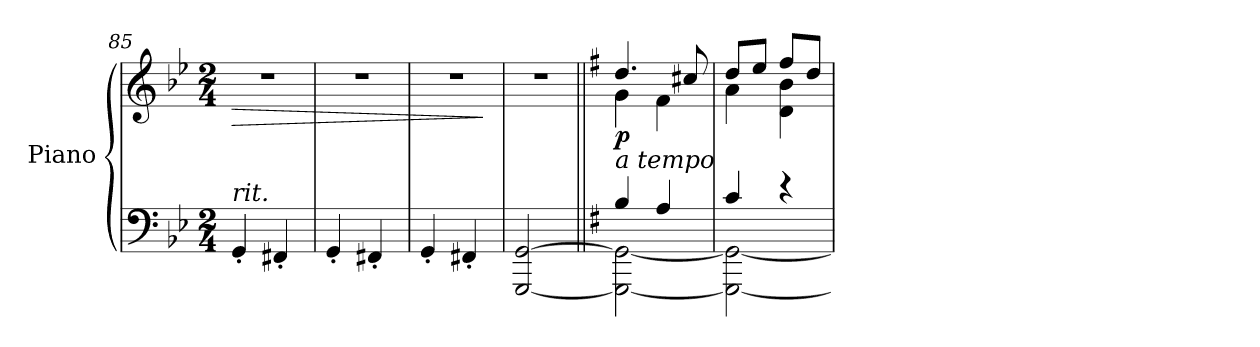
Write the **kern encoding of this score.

**kern	**kern	**dynam
*part1	*part1	*part1
*staff2	*staff1	*staff1/2
*I"Piano	*	*
*I'Pno.	*	*
*clefF4	*clefG2	*
*k[b-e-]	*k[b-e-]	*
*M2/4	*M2/4	*
=85	=85	=85
!LO:TX:a:i:t=rit.	!	!
!	!	!LO:HP:b
4GG'/	2r	>
4FF#X'/	.	.
!!LO:LB:g=z
=86	=86	=86
*	*MM100	*
4GG'/	2r	.
4FF#X'/	.	.
=87	=87	=87
*	*MM80	*
4GG'/	2r	.
4FF#X'/	.	.
.	.	]
=88	=88	=88
[2GGG/ [2GG/	2r	.
=89||	=89||	=89||
*k[f#]	*k[f#]	*
*	*MM110	*
*^	*^	*
!	!	!LO:TX:b:i:t=a tempo	!	!
!	!	!	!	!LO:DY:b
4B/	2GGG\_ 2GG\_	4.dd/	4g\	p
4A/	.	.	4f#\	.
.	.	8cc#X/	.	.
=90	=90	=90	=90	=90
4c/	2GGG\_ 2GG\_	8dd/L	4a\	.
.	.	8ee/J	.	.
4r	.	8ff#/L	4d\ 4b\	.
.	.	8dd/J	.	.
*v	*v	*	*	*
*	*v	*v	*
=	=	=
*-	*-	*-
